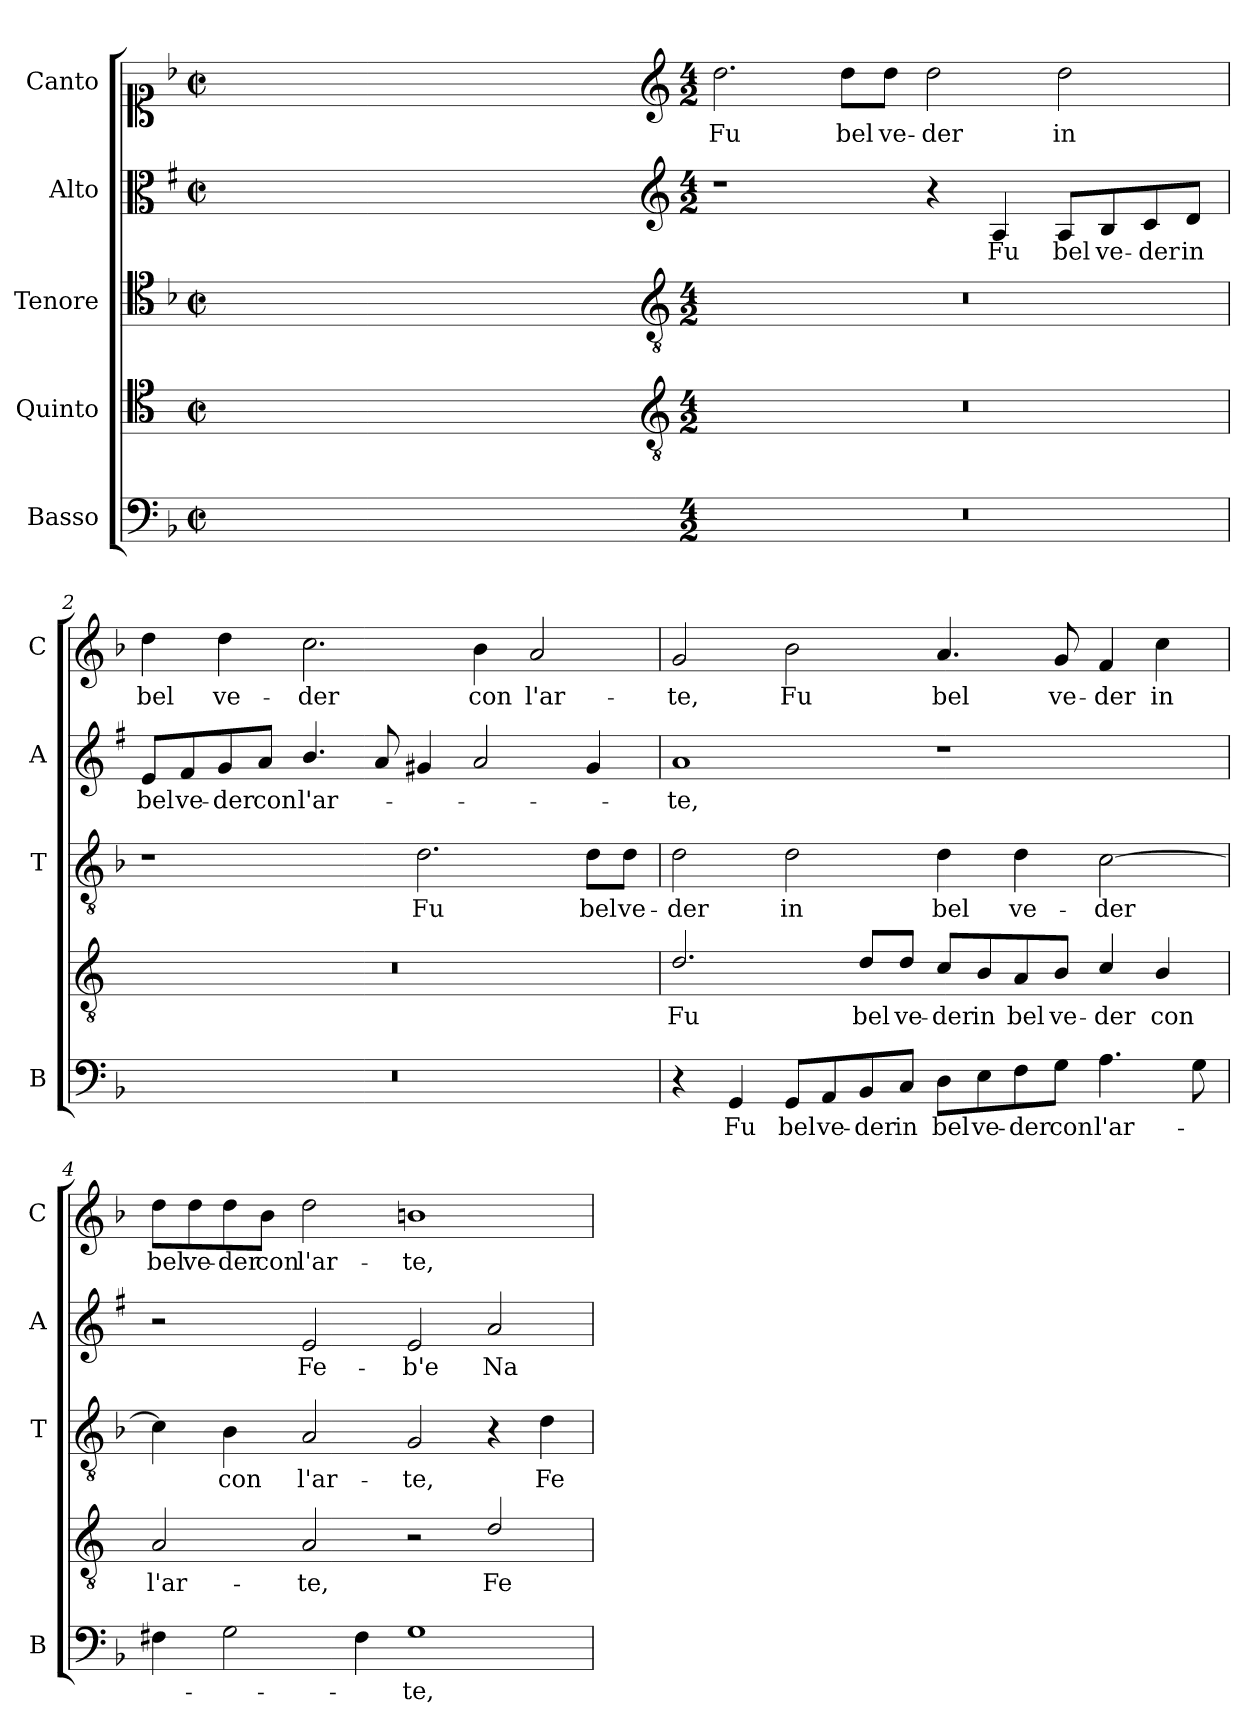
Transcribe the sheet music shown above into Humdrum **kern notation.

**kern	**text	**kern	**text	**kern	**text	**kern	**text	**kern	**text
*part5	*part5	*part4	*part4	*part3	*part3	*part2	*part2	*part1	*part1
*staff5	*staff5	*staff4	*staff4	*staff3	*staff3	*staff2	*staff2	*staff1	*staff1
*I"Basso	*	*I"Quinto	*	*I"Tenore	*	*I"Alto	*	*I"Canto	*
*I'B	*	*	*	*I'T	*	*I'A	*	*I'C	*
*clefF4	*	*clefC4	*	*clefC4	*	*clefC3	*	*clefC1	*
*	*	*ITrd4c7	*	*	*	*ITrd1c2	*	*	*
*k[b-]	*	*k[b-]	*	*k[b-]	*	*k[b-]	*	*k[b-]	*
*F:	*	*F:	*	*F:	*	*F:	*	*F:	*
*M2/2	*	*M2/2	*	*M2/2	*	*M2/2	*	*M2/2	*
*met(c|)	*	*met(c|)	*	*met(c|)	*	*met(c|)	*	*met(c|)	*
=	=	=	=	=	=	=	=	=	=
1ryy	.	1ryy	.	1ryy	.	1ryy	.	1ryy	.
=1X-	=1X-	=1X-	=1X-	=1X-	=1X-	=1X-	=1X-	=1X-	=1X-
4ryy	.	4ryy	.	4ryy	.	4ryy	.	4ryy	.
4ryy	.	4ryy	.	4ryy	.	4ryy	.	4ryy	.
4ryy	.	4ryy	.	4ryy	.	4ryy	.	4ryy	.
4ryy	.	4ryy	.	4ryy	.	4ryy	.	4ryy	.
=1-	=1-	=1-	=1-	=1-	=1-	=1-	=1-	=1-	=1-
*	*	*clefGv2	*	*clefGv2	*	*clefG2	*	*clefG2	*
*M4/2	*	*M4/2	*	*M4/2	*	*M4/2	*	*M4/2	*
!	!	!	!	!	!	!	!	!	!LO:LY:b
0r	.	0r	.	0r	.	1r	.	2.dd\	Fu
!	!	!	!	!	!	!	!	!	!LO:LY:b
.	.	.	.	.	.	.	.	8dd\L	bel
!	!	!	!	!	!	!	!	!	!LO:LY:b
.	.	.	.	.	.	.	.	8dd\J	ve-
!	!	!	!	!	!	!	!	!	!LO:LY:b
.	.	.	.	.	.	4r	.	2dd\	-der
!	!	!	!	!	!	!	!LO:LY:b	!	!
.	.	.	.	.	.	4G/	Fu	.	.
!	!	!	!	!	!	!	!LO:LY:b	!	!LO:LY:b
.	.	.	.	.	.	8G/L	bel	2dd\	in
!	!	!	!	!	!	!	!LO:LY:b	!	!
.	.	.	.	.	.	8A/	ve-	.	.
!	!	!	!	!	!	!	!LO:LY:b	!	!
.	.	.	.	.	.	8B-/	-der	.	.
!	!	!	!	!	!	!	!LO:LY:b	!	!
.	.	.	.	.	.	8c/J	in	.	.
=2	=2	=2	=2	=2	=2	=2	=2	=2	=2
!	!	!	!	!	!	!	!LO:LY:b	!	!LO:LY:b
0r	.	0r	.	1r	.	8d/L	bel	4dd\	bel
!	!	!	!	!	!	!	!LO:LY:b	!	!
.	.	.	.	.	.	8e/	ve-	.	.
!	!	!	!	!	!	!	!LO:LY:b	!	!LO:LY:b
.	.	.	.	.	.	8f/	-der	4dd\	ve-
!	!	!	!	!	!	!	!LO:LY:b	!	!
.	.	.	.	.	.	8g/J	con	.	.
!	!	!	!	!	!	!	!LO:LY:b	!	!LO:LY:b
.	.	.	.	.	.	4.a/	l'ar-	2.cc\	-der
.	.	.	.	.	.	8g/	.	.	.
!	!	!	!	!	!LO:LY:b	!	!	!	!
.	.	.	.	2.d\	Fu	4f#X/	.	.	.
!	!	!	!	!	!	!	!	!	!LO:LY:b
.	.	.	.	.	.	2g/	.	4b-\	con
!	!	!	!	!	!	!	!	!	!LO:LY:b
.	.	.	.	.	.	.	.	2a/	l'ar-
!	!	!	!	!	!LO:LY:b	!	!	!	!
.	.	.	.	8d\L	bel	4f#/	.	.	.
!	!	!	!	!	!LO:LY:b	!	!	!	!
.	.	.	.	8d\J	ve-	.	.	.	.
!!LO:LB:g=z
=3	=3	=3	=3	=3	=3	=3	=3	=3	=3
!	!	!	!LO:LY:b	!	!LO:LY:b	!	!LO:LY:b	!	!LO:LY:b
4r	.	2.G/	Fu	2d\	-der	1g	-te,	2g/	-te,
!	!LO:LY:b	!	!	!	!	!	!	!	!
4GG/	Fu	.	.	.	.	.	.	.	.
!	!LO:LY:b	!	!	!	!LO:LY:b	!	!	!	!LO:LY:b
8GG/L	bel	.	.	2d\	in	.	.	2b-\	Fu
!	!LO:LY:b	!	!	!	!	!	!	!	!
8AA/	ve-	.	.	.	.	.	.	.	.
!	!LO:LY:b	!	!LO:LY:b	!	!	!	!	!	!
8BB-/	-der	8G/L	bel	.	.	.	.	.	.
!	!LO:LY:b	!	!LO:LY:b	!	!	!	!	!	!
8C/J	in	8G/J	ve-	.	.	.	.	.	.
!	!LO:LY:b	!	!LO:LY:b	!	!LO:LY:b	!	!	!	!LO:LY:b
8D\L	bel	8F/L	-der	4d\	bel	1r	.	4.a/	bel
!	!LO:LY:b	!	!LO:LY:b	!	!	!	!	!	!
8E\	ve-	8E/	in	.	.	.	.	.	.
!	!LO:LY:b	!	!LO:LY:b	!	!LO:LY:b	!	!	!	!
8F\	-der	8D/	bel	4d\	ve-	.	.	.	.
!	!LO:LY:b	!	!LO:LY:b	!	!	!	!	!	!LO:LY:b
8G\J	con	8E/J	ve-	.	.	.	.	8g/	ve-
!	!LO:LY:b	!	!LO:LY:b	!	!LO:LY:b	!	!	!	!LO:LY:b
4.A\	l'ar-	4F/	-der	[2c\	-der	.	.	4f/	-der
!	!	!	!LO:LY:b	!	!	!	!	!	!LO:LY:b
.	.	4E/	con	.	.	.	.	4cc\	in
8G\	.	.	.	.	.	.	.	.	.
=4	=4	=4	=4	=4	=4	=4	=4	=4	=4
!	!	!	!LO:LY:b	!	!	!	!	!	!LO:LY:b
4F#X\	.	2D/	l'ar-	4c\]	.	2r	.	8dd\L	bel
!	!	!	!	!	!	!	!	!	!LO:LY:b
.	.	.	.	.	.	.	.	8dd\	ve-
!	!	!	!	!	!LO:LY:b	!	!	!	!LO:LY:b
2G\	.	.	.	4B-\	con	.	.	8dd\	-der
!	!	!	!	!	!	!	!	!	!LO:LY:b
.	.	.	.	.	.	.	.	8b-\J	con
!	!	!	!LO:LY:b	!	!LO:LY:b	!	!LO:LY:b	!	!LO:LY:b
.	.	2D/	-te,	2A/	l'ar-	2d/	Fe-	2dd\	l'ar-
4F#\	.	.	.	.	.	.	.	.	.
!	!LO:LY:b	!	!	!	!LO:LY:b	!	!LO:LY:b	!	!LO:LY:b
1G	-te,	2r	.	2G/	-te,	2d/	-b'e	1bn	-te,
!	!	!	!LO:LY:b	!	!	!	!LO:LY:b	!	!
.	.	2G/	Fe-	4r	.	2g/	Na-	.	.
!	!	!	!	!	!LO:LY:b	!	!	!	!
.	.	.	.	4d\	Fe-	.	.	.	.
=	=	=	=	=	=	=	=	=	=
*-	*-	*-	*-	*-	*-	*-	*-	*-	*-
